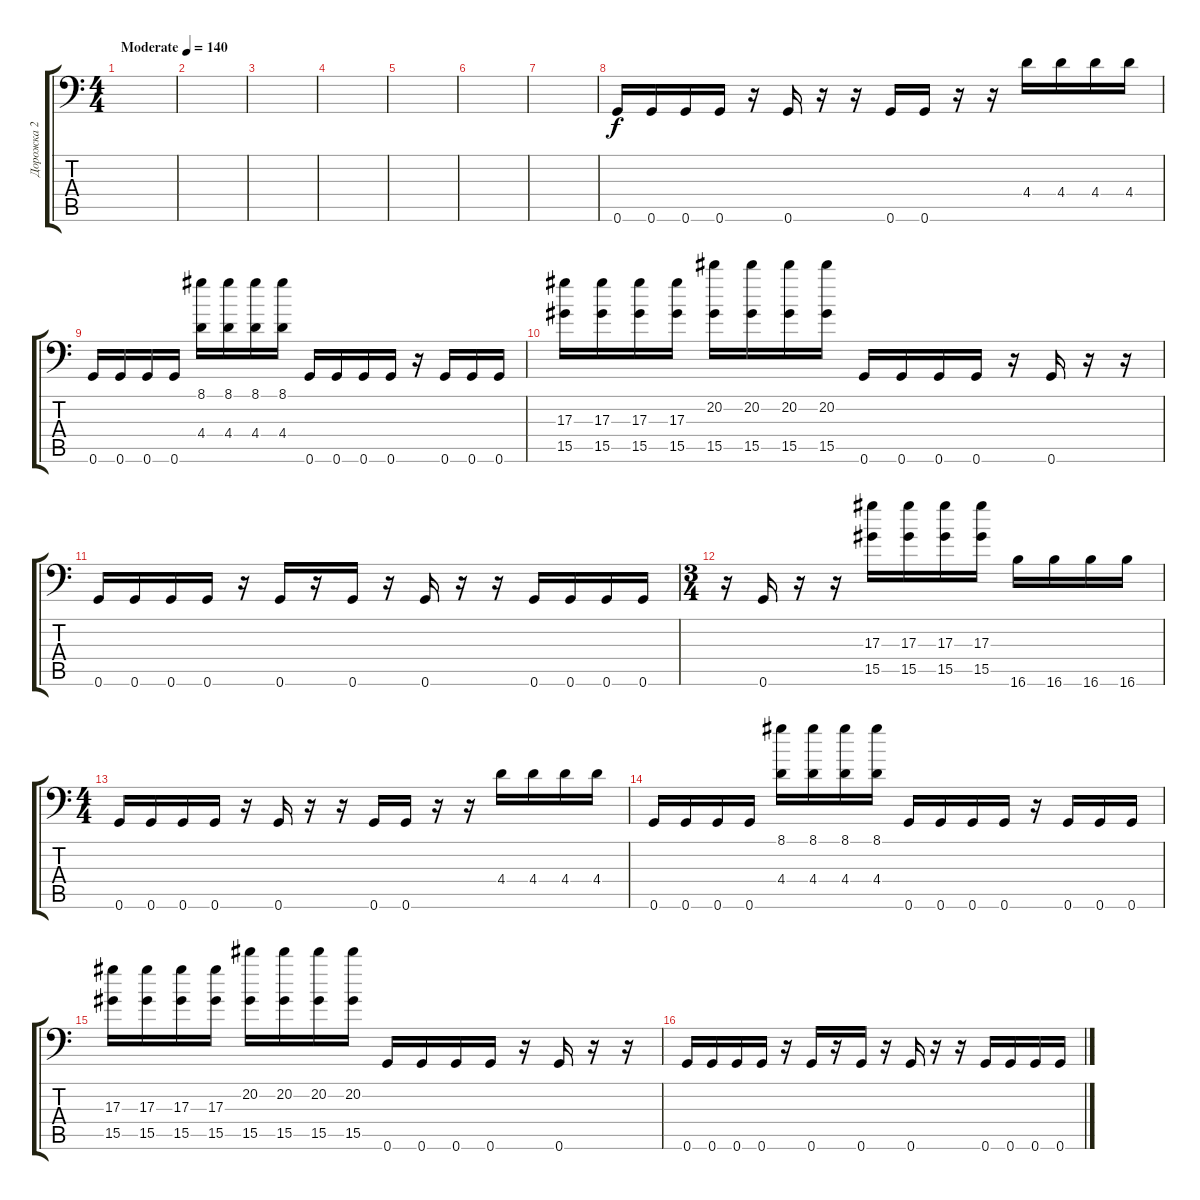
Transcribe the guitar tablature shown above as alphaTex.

\track ("Дорожка 2" "Дорожка 2") {instrument distortionguitar}
\staff {score tabs}
\tuning (C4 G3 Eb3 Bb2 F2 G1) {hide}
\ts (4 4)
\tempo (140 "Moderate")
\clef f4
\ks c
|
|
|
|
|
|
|
0.6.16 0.6.16 0.6.16 0.6.16 r.16 0.6.16 r.16 r.16 0.6.16 0.6.16 r.16 r.16 4.4.16 4.4.16 4.4.16 4.4.16 |
0.6.16 0.6.16 0.6.16 0.6.16 (8.1 4.4).16 (8.1 4.4).16 (8.1 4.4).16 (8.1 4.4).16 0.6.16 0.6.16 0.6.16 0.6.16 r.16 0.6.16 0.6.16 0.6.16 |
(17.3 15.5).16 (17.3 15.5).16 (17.3 15.5).16 (17.3 15.5).16 (20.2 15.5).16 (20.2 15.5).16 (20.2 15.5).16 (20.2 15.5).16 0.6.16 0.6.16 0.6.16 0.6.16 r.16 0.6.16 r.16 r.16 |
0.6.16 0.6.16 0.6.16 0.6.16 r.16 0.6.16 r.16 0.6.16 r.16 0.6.16 r.16 r.16 0.6.16 0.6.16 0.6.16 0.6.16 |
\ts (3 4)
r.16 0.6.16 r.16 r.16 (17.3 15.5).16 (17.3 15.5).16 (17.3 15.5).16 (17.3 15.5).16 16.6.16 16.6.16 16.6.16 16.6.16 |
\ts (4 4)
0.6.16 0.6.16 0.6.16 0.6.16 r.16 0.6.16 r.16 r.16 0.6.16 0.6.16 r.16 r.16 4.4.16 4.4.16 4.4.16 4.4.16 |
0.6.16 0.6.16 0.6.16 0.6.16 (8.1 4.4).16 (8.1 4.4).16 (8.1 4.4).16 (8.1 4.4).16 0.6.16 0.6.16 0.6.16 0.6.16 r.16 0.6.16 0.6.16 0.6.16 |
(17.3 15.5).16 (17.3 15.5).16 (17.3 15.5).16 (17.3 15.5).16 (20.2 15.5).16 (20.2 15.5).16 (20.2 15.5).16 (20.2 15.5).16 0.6.16 0.6.16 0.6.16 0.6.16 r.16 0.6.16 r.16 r.16 |
0.6.16 0.6.16 0.6.16 0.6.16 r.16 0.6.16 r.16 0.6.16 r.16 0.6.16 r.16 r.16 0.6.16 0.6.16 0.6.16 0.6.16
